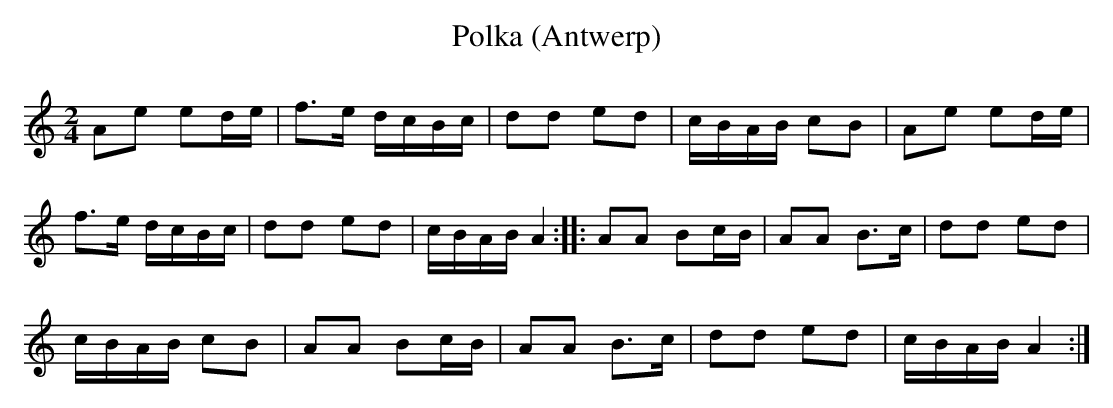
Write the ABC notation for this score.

X:1
T:Polka (Antwerp)
L:1/8
M:2/4
K:A minor
Ae ed/e/ | f>e d/c/B/c/ | dd ed | c/B/A/B/ cB | Ae ed/e/ |
f>e d/c/B/c/ | dd ed | c/B/A/B/ A2 :: AA Bc/B/ | AA B>c | dd ed |
c/B/A/B/ cB | AA Bc/B/ | AA B>c | dd ed | c/B/A/B/ A2 :|
